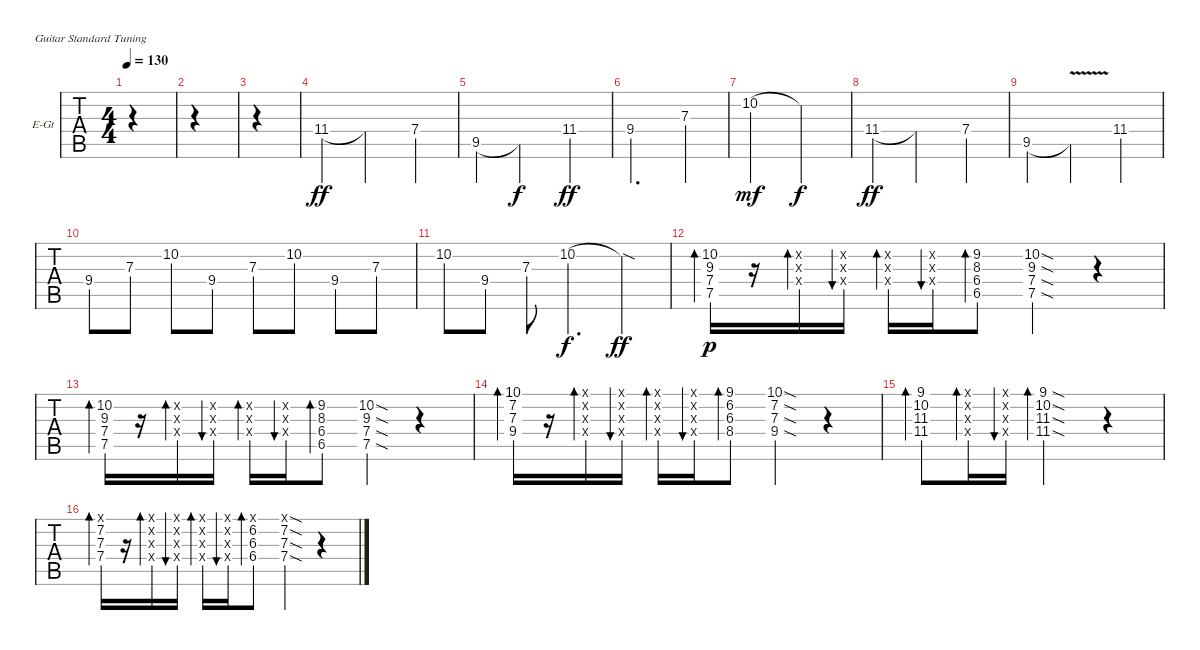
\bracketExtendMode groupsimilarinstruments
\firstSystemTrackNameOrientation horizontal
\otherSystemsTrackNameOrientation horizontal
\track ("Solo Guitar1" "E-Gt") {instrument distortionguitar}
\staff {tabs}
\tuning (E4 B3 G3 D3 A2 E2)
\ts (4 4)
\tempo 130
\clef g2
\scale
0.333333
\ks f#minor
|
\scale
0.333333 |
\scale
0.333333 |
\scale
0.333333 11.4.4{dy ff} 11.4{t}.2 7.4.4 |
\scale
0.333333 9.5.4 9.5{t}.2{dy f} 11.4.4{dy ff} |
\scale
0.333333 9.4.2{d} 7.3.4 |
\scale
0.333333 10.2.2{dy mf} 10.2{t}.2{dy f} |
\scale
0.333333 11.4.4{dy ff} 11.4{t}.2 7.4.4 |
\scale
0.333333 9.5.4 9.5{v t}.2 11.4.4 |
\scale
0.333333 9.4.8 7.3.8 10.2.8 9.4.8 7.3.8 10.2.8 9.4.8 7.3.8 |
\scale
0.333333 10.2.8 9.4.8 7.3.8 10.2.4{d dy f} 10.2{sod t}.4{dy ff} |
\scale
0.333333 (7.4 9.3 10.2 7.5).16{bd 57 dy p} r.16 (7.4{x} 9.3{x} 10.2{x}).16{bd 48} (7.4{x} 9.3{x} 10.2{x}).16{bu 48} (7.4{x} 9.3{x} 10.2{x}).16{bd 48} (7.4{x} 9.3{x} 10.2{x}).16{bu 48} (6.4 8.3 9.2 6.5).8{bd 47} (7.4{sod} 9.3{sod} 10.2{sod} 7.5{sod}).4 r.4 |
\scale
0.333333 (7.4 9.3 10.2 7.5).16{bd 57} r.16 (7.4{x} 9.3{x} 10.2{x}).16{bd 48} (7.4{x} 9.3{x} 10.2{x}).16{bu 48} (7.4{x} 9.3{x} 10.2{x}).16{bd 48} (7.4{x} 9.3{x} 10.2{x}).16{bu 48} (6.4 8.3 9.2 6.5).8{bd 47} (7.4{sod} 9.3{sod} 10.2{sod} 7.5{sod}).4 r.4 |
\scale
0.333333 (9.4 7.3 7.2 10.1).16{bd 46} r.16 (7.4{x} 9.3{x} 10.2{x} 9.1{x}).16{bd 45} (7.4{x} 9.3{x} 10.2{x} 9.1{x}).16{bu 45} (7.4{x} 9.3{x} 10.2{x} 9.1{x}).16{bd 45} (7.4{x} 9.3{x} 10.2{x} 9.1{x}).16{bu 45} (8.4 6.3 6.2 9.1).8{bd 44} (9.4{sod} 7.3{sod} 7.2{sod} 10.1{sod}).4 r.4 |
\scale
0.333333 (11.4 11.3 10.2 9.1).8{bd 54} (11.4{x} 11.3{x} 10.2{x} 9.1{x}).16{bd 49} (11.4{x} 11.3{x} 10.2{x} 9.1{x}).16{bu 69} (11.4{sod} 11.3{sod} 10.2{sod} 9.1{sod}).2{bd 76} r.4 |
\scale
0.333333 (7.4 7.3 7.2 7.1{x}).16{bd 43} r.16 (7.4{x} 9.3{x} 10.2{x} 9.1{x}).16{bd 42} (7.4{x} 9.3{x} 10.2{x} 9.1{x}).16{bu 42} (7.4{x} 9.3{x} 10.2{x} 9.1{x}).16{bd 42} (7.4{x} 9.3{x} 10.2{x} 9.1{x}).16{bu 42} (6.4 6.3 6.2 6.1{x}).8{bd 41} (7.4{sod} 7.3{sod} 7.2{sod} 7.1{sod x}).4 r.4
